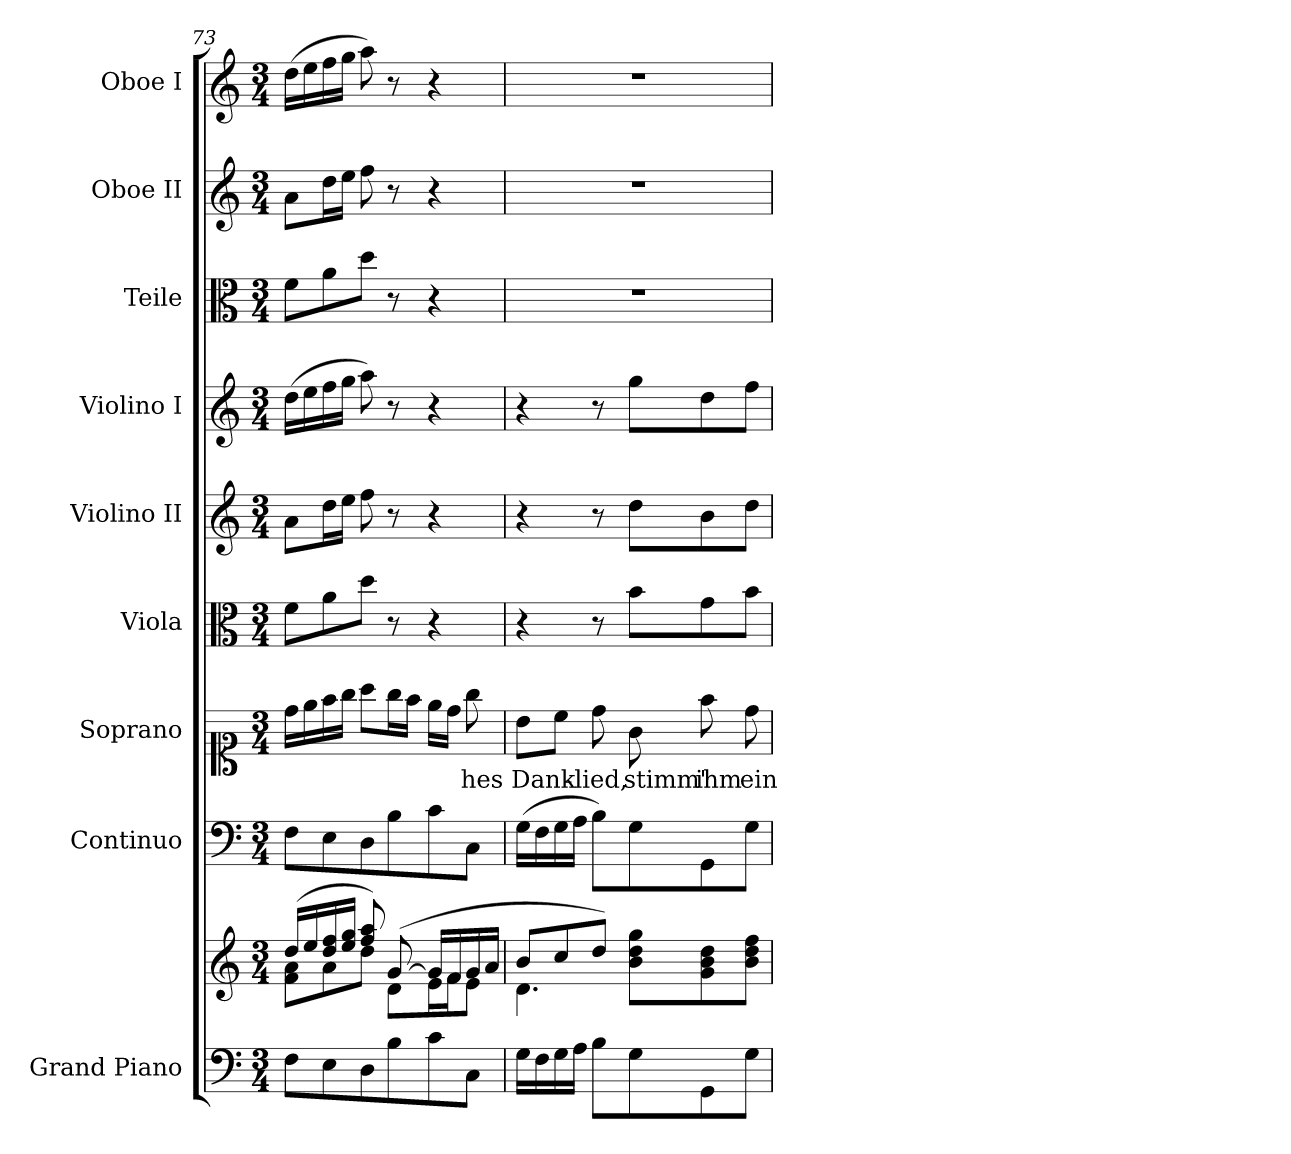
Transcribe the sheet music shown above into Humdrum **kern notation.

**kern	**kern	**kern	**kern	**text	**kern	**kern	**kern	**kern	**kern	**kern
*part9	*part9	*part8	*part7	*part7	*part6	*part5	*part4	*part3	*part2	*part1
*staff10	*staff9	*staff8	*staff7	*staff7	*staff6	*staff5	*staff4	*staff3	*staff2	*staff1
*I"Grand Piano	*	*I"Continuo	*I"Soprano	*	*I"Viola	*I"Violino II	*I"Violino I	*I"Teile	*I"Oboe II	*I"Oboe I
*I'Pno	*	*	*	*	*	*	*	*	*I'Ob	*I'Ob
*clefF4	*clefG2	*clefF4	*clefC1	*	*clefC3	*clefG2	*clefG2	*clefC3	*clefG2	*clefG2
*k[]	*k[]	*k[]	*k[]	*	*k[]	*k[]	*k[]	*k[]	*k[]	*k[]
*M3/4	*M3/4	*M3/4	*M3/4	*	*M3/4	*M3/4	*M3/4	*M3/4	*M3/4	*M3/4
=73	=73	=73	=73	=73	=73	=73	=73	=73	=73	=73
*	*^	*	*	*	*	*	*	*	*	*
8F\L	(>16dd/LL	8f\ 8a\L	8F\L	16dd\LL	.	8f\L	8a\L	(>16dd\LL	8f\L	8a\L	(>16dd\LL
.	16ee/	.	.	16ee\	.	.	.	16ee\	.	.	16ee\
8E\	16dd/ 16ff/	8a\	8E\	16ff\	.	8a\	16dd\L	16ff\	8a\	16dd\L	16ff\
.	16ee/ 16gg/JJ	.	.	16gg\JJ	.	.	16ee\JJ	16gg\JJ	.	16ee\JJ	16gg\JJ
8D\	8ff/ 8aa/)	8dd\J	8D\	8aa\L	.	8dd\J	8ff\	8aa\)	8dd\J	8ff\	8aa\)
8B\	(>[8g/	8d\L	8B\	16gg\L	.	8r	8r	8r	8r	8r	8r
.	.	.	.	16ff\JJ	.	.	.	.	.	.	.
8c\	16g/LL]	16e\L	8c\	16ee\LL	.	4r	4r	4r	4r	4r	4r
.	16f/	16f\J	.	16dd\JJ	.	.	.	.	.	.	.
!	!	!	!	!	!LO:LY:b	!	!	!	!	!	!
8C\J	16g/	8e\J	8C\J	8gg\	hes	.	.	.	.	.	.
.	16a/JJ	.	.	.	.	.	.	.	.	.	.
!!LO:PB:g=z
=74	=74	=74	=74	=74	=74	=74	=74	=74	=74	=74	=74
!	!	!	!	!	!LO:LY:b	!	!	!	!	!	!
16G\LL	8b/L	4.d\	(>16G\LL	8b\L	Dank-	4r	4r	4r	2.r	2.r	2.r
16F\	.	.	16F\	.	.	.	.	.	.	.	.
16G\	8cc/	.	16G\	8cc\J	.	.	.	.	.	.	.
16A\JJ	.	.	16A\JJ	.	.	.	.	.	.	.	.
!	!	!	!	!	!LO:LY:b	!	!	!	!	!	!
8B\L	8dd/J)	.	8B\L)	8dd\	lied,	8r	8r	8r	.	.	.
!	!	!	!	!	!LO:LY:b	!	!	!	!	!	!
8G\	8b\ 8dd\ 8gg\L	4.ryy	8G\	8g\	stimm'	8b\L	8dd\L	8gg\L	.	.	.
!	!	!	!	!	!LO:LY:b	!	!	!	!	!	!
8GG\	8g\ 8b\ 8dd\	.	8GG\	8ff\	ihm	8g\	8b\	8dd\	.	.	.
!	!	!	!	!	!LO:LY:b	!	!	!	!	!	!
8G\J	8b\ 8dd\ 8ff\J	.	8G\J	8dd\	ein	8b\J	8dd\J	8ff\J	.	.	.
*	*v	*v	*	*	*	*	*	*	*	*	*
=	=	=	=	=	=	=	=	=	=	=
*-	*-	*-	*-	*-	*-	*-	*-	*-	*-	*-
